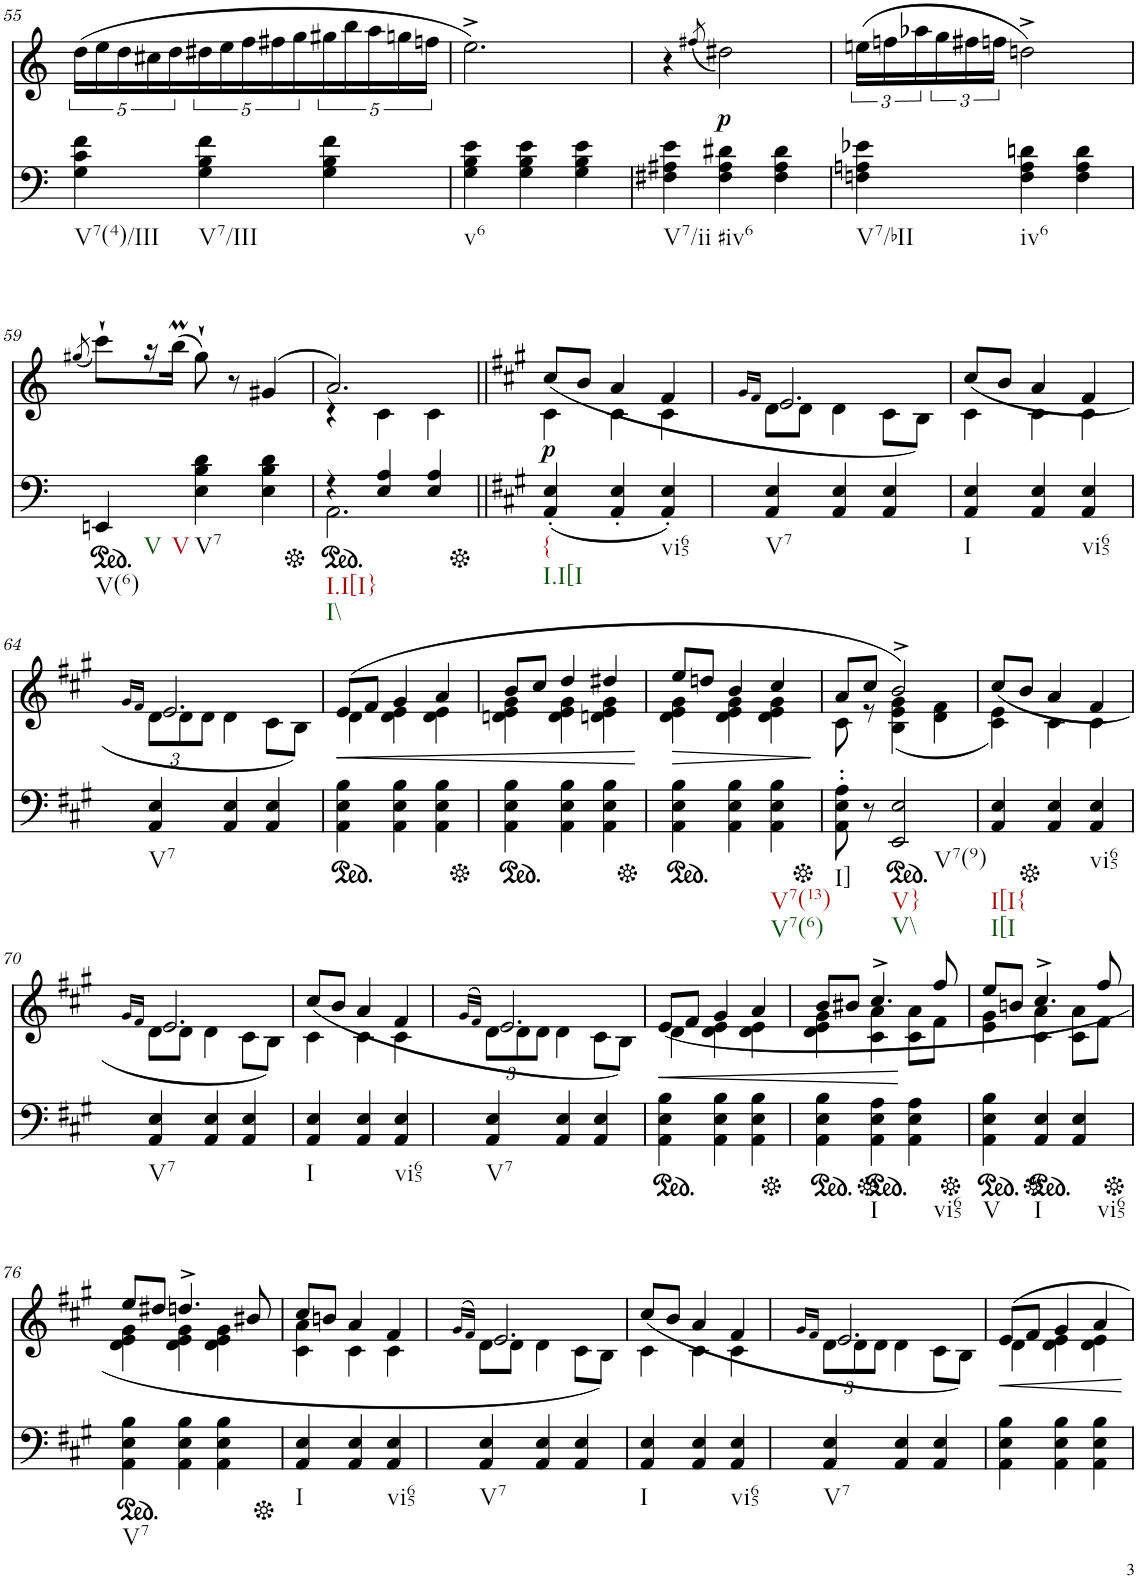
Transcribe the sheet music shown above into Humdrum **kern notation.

**kern	**harte	**kern	**dynam
*part2	*part2	*part1	*part1
*staff2	*	*staff1	*staff1
*I"Piano	*	*I"Piano	*
*I'Pno	*	*I'Pno	*
!!LO:PB:g=z
*clefF4	*	*clefG2	*
*k[]	*	*k[]	*
*M3/4	*	*M3/4	*
=55	=55	=55	=55
4G\ 4c\ 4f\	.	(20dd\LL	.
.	.	20ee\	.
.	.	20dd\	.
.	.	20cc#X\	.
.	.	20dd\	.
4G\ 4B\ 4f\	.	20dd#X\	.
.	.	20ee\	.
.	.	20ff\	.
.	.	20ff#X\	.
.	.	20gg\	.
4G\ 4B\ 4f\	.	20gg#X\	.
.	.	20bb\	.
.	.	20aa\	.
.	.	20ggn\	.
.	.	20ffn\JJ	.
=56	=56	=56	=56
4G\ 4B\ 4e\	.	2.ee^\)	.
4G\ 4B\ 4e\	.	.	.
4G\ 4B\ 4e\	.	.	.
=57	=57	=57	=57
4F#X\ 4A#X\ 4e\	.	4r	.
.	.	(8qff#X/	.
!	!	!	!LO:DY:b
4F#\ 4A#\ 4d#X\	.	2dd#X\)	p
4F#\ 4A#\ 4d#\	.	.	.
=58	=58	=58	=58
4Fn\ 4An\ 4e-X\	.	(24een\LL	.
.	.	24ffn\	.
.	.	24aa-X\	.
.	.	24gg\	.
.	.	24ff#X\	.
.	.	24ffn\JJ	.
4F\ 4A\ 4dn\	.	2ddn^\)	.
4F\ 4A\ 4d\	.	.	.
!!LO:LB:g=z
=59	=59	=59	=59
.	.	(8qgg#X/	.
*ped	*	*	*
4EEn/	.	8ccc`\L)	.
.	.	16r	.
.	.	(16bbm\JJ	.
4E\ 4B\ 4d\	.	8gg#`\)	.
.	.	8r	.
4E\ 4B\ 4d\	.	(4g#X/	.
=60	=60	=60	=60
*Xped	*	*	*
*ped	*	*	*
*^	*	*^	*
4r	2.AA\	.	2.a/)	4r	.
4E/ 4A/	.	.	.	4c\	.
4E/ 4A/	.	.	.	4c\	.
*v	*v	*	*	*	*
=61||	=61||	=61||	=61||	=61||
*k[f#c#g#]	*	*k[f#c#g#]	*	*
*Xped	*	*	*	*
!	!LO:H:kt={	!	!	!LO:DY:b
(4AA/' 4E/'	N	(8cc#/L	4c#\	p
.	.	8b/J	.	.
4AA/' 4E/'	.	4a/	4c#\	.
4AA/' 4E/')	.	4f#/	4c#\	.
=62	=62	=62	=62	=62
.	.	16qg#/LL	.	.
.	.	16qf#/JJ	.	.
4AA/ 4E/	.	2.e/	8d\L	.
.	.	.	8d\J	.
4AA/ 4E/	.	.	4d\	.
4AA/ 4E/	.	.	8c#\L	.
.	.	.	8B\J)	.
=63	=63	=63	=63	=63
4AA/ 4E/	.	(8cc#/L	4c#\	.
.	.	8b/J	.	.
4AA/ 4E/	.	4a/	4c#\	.
4AA/ 4E/	.	4f#/	4c#\	.
!!LO:LB:g=z	!!
=64	=64	=64	=64	=64
.	.	16qg#/LL	.	.
.	.	16qf#/JJ	.	.
*	*	*	*Xbrackettup	*
4AA/ 4E/	.	2.e/	12d\L	.
.	.	.	12d\	.
.	.	.	12d\J	.
4AA/ 4E/	.	.	4d\	.
4AA/ 4E/	.	.	8c#\L	.
.	.	.	8B\J)	.
=65	=65	=65	=65	=65
*ped	*	*	*	*
!	!	!	!	!LO:HP:b
4AA\ 4E\ 4B\	.	(8e/L	4d\	<
.	.	8f#/J	.	.
4AA\ 4E\ 4B\	.	4g#/	4d\ 4e\	.
4AA\ 4E\ 4B\	.	4a/	4d\ 4e\	.
=66	=66	=66	=66	=66
*Xped	*	*	*	*
*ped	*	*	*	*
4AA\ 4E\ 4B\	.	8b/L	4dn\ 4e\ 4g#\	.
.	.	8cc#/J	.	.
4AA\ 4E\ 4B\	.	4dd/	4d\ 4e\ 4g#\	.
4AA\ 4E\ 4B\	.	4dd#X/	4dn\ 4e\ 4g#\	.
*	*	*v	*v	*
.	.	.	[
=67	=67	=67	=67
*Xped	*	*	*
*ped	*	*	*
!	!	!	!LO:HP:b
*	*	*^	*
4AA\ 4E\ 4B\	.	8ee/L	4d\ 4e\ 4g#\	>
.	.	8ddn/J	.	.
4AA\ 4E\ 4B\	.	4b/	4d\ 4e\ 4g#\	.
4AA\ 4E\ 4B\	.	4cc#/	4d\ 4e\ 4g#\	.
*	*	*v	*v	*
.	.	.	]
=68	=68	=68	=68
*Xped	*	*	*
*	*	*^	*
8AA\' 8E\' 8A\'	.	8a/L	8c#\	.
8r	.	8cc#/J	8r	.
*ped	*	*	*	*
2EE/ 2E/	.	2b^/)	(4B\ 4e\ 4g#\	.
.	.	.	4d\ 4f#\	.
=69	=69	=69	=69	=69
4AA/ 4E/	.	(8cc#/L	4c#\ 4e\)	.
.	.	8b/J	.	.
*Xped	*	*	*	*
4AA/ 4E/	.	4a/	4c#\	.
4AA/ 4E/	.	4f#/	4c#\	.
!!LO:LB:g=z	!!
=70	=70	=70	=70	=70
.	.	16qg#/LL	.	.
.	.	16qf#/JJ	.	.
4AA/ 4E/	.	2.e/	8d\L	.
.	.	.	8d\J	.
4AA/ 4E/	.	.	4d\	.
4AA/ 4E/	.	.	8c#\L	.
.	.	.	8B\J)	.
=71	=71	=71	=71	=71
4AA/ 4E/	.	(8cc#/L	4c#\	.
.	.	8b/J	.	.
4AA/ 4E/	.	4a/	4c#\	.
4AA/ 4E/	.	4f#/	4c#\	.
=72	=72	=72	=72	=72
.	.	(16qg#/LL	.	.
.	.	16qf#/JJ)	.	.
4AA/ 4E/	.	2.e/	12d\L	.
.	.	.	12d\	.
.	.	.	12d\J	.
4AA/ 4E/	.	.	4d\	.
4AA/ 4E/	.	.	8c#\L	.
.	.	.	8B\J)	.
=73	=73	=73	=73	=73
*ped	*	*	*	*
!	!	!	!	!LO:HP:b
4AA\ 4E\ 4B\	.	(8e/L	4d\	<
.	.	8f#/J	.	.
4AA\ 4E\ 4B\	.	4g#/	4d\ 4e\	.
4AA\ 4E\ 4B\	.	4a/	4d\ 4e\	.
=74	=74	=74	=74	=74
*Xped	*	*	*	*
*ped	*	*	*	*
4AA\ 4E\ 4B\	.	8b/L	4d\ 4e\ 4g#\	.
.	.	8b#X/J	.	.
*Xped	*	*	*	*
*ped	*	*	*	*
4AA\ 4E\ 4A\	.	4.cc#^/	4c#\ 4a\	.
4AA\ 4E\ 4A\	.	.	8c#\ 8a\L	[
.	.	8ff#/	8f#\J	.
=75	=75	=75	=75	=75
*Xped	*	*	*	*
*ped	*	*	*	*
4AA\ 4E\ 4B\	.	8ee/L	4e\ 4g#\	.
.	.	8bn/J	.	.
*Xped	*	*	*	*
*ped	*	*	*	*
4AA/ 4E/	.	4.cc#^/	4c#\ 4a\	.
4AA/ 4E/	.	.	8c#\ 8a\L	.
.	.	8ff#/	8f#\J	.
!!LO:LB:g=z	!!
=76	=76	=76	=76	=76
*Xped	*	*	*	*
*ped	*	*	*	*
4AA\ 4E\ 4B\	.	8ee/L	4d\ 4e\ 4g#\	.
.	.	8dd#X/J	.	.
4AA\ 4E\ 4B\	.	4.ddn^/	4d\ 4e\ 4g#\	.
4AA\ 4E\ 4B\	.	.	4d\ 4e\ 4g#\	.
.	.	8b#X/	.	.
=77	=77	=77	=77	=77
*Xped	*	*	*	*
4AA/ 4E/	.	8cc#/L	4c#\ 4a\	.
.	.	8bn/J	.	.
4AA/ 4E/	.	4a/	4c#\	.
4AA/ 4E/	.	4f#/	4c#\	.
=78	=78	=78	=78	=78
.	.	(16qg#/LL	.	.
.	.	16qf#/JJ)	.	.
4AA/ 4E/	.	2.e/	8d\L	.
.	.	.	8d\J	.
4AA/ 4E/	.	.	4d\	.
4AA/ 4E/	.	.	8c#\L	.
.	.	.	8B\J)	.
=79	=79	=79	=79	=79
4AA/ 4E/	.	(8cc#/L	4c#\	.
.	.	8b/J	.	.
4AA/ 4E/	.	4a/	4c#\	.
4AA/ 4E/	.	4f#/	4c#\	.
=80	=80	=80	=80	=80
.	.	16qg#/LL	.	.
.	.	16qf#/JJ	.	.
4AA/ 4E/	.	2.e/	12d\L	.
.	.	.	12d\	.
.	.	.	12d\J	.
4AA/ 4E/	.	.	4d\	.
4AA/ 4E/	.	.	8c#\L	.
.	.	.	8B\J)	.
=81	=81	=81	=81	=81
!	!	!	!	!LO:HP:b
4AA\ 4E\ 4B\	.	8e/L	4d\	<
.	.	8f#/J	.	.
4AA\ 4E\ 4B\	.	4g#/	4d\ 4e\	.
4AA\ 4E\ 4B\	.	4a/	4d\ 4e\	.
*	*	*v	*v	*
.	.	.	[
=	=	=	=
*-	*-	*-	*-
